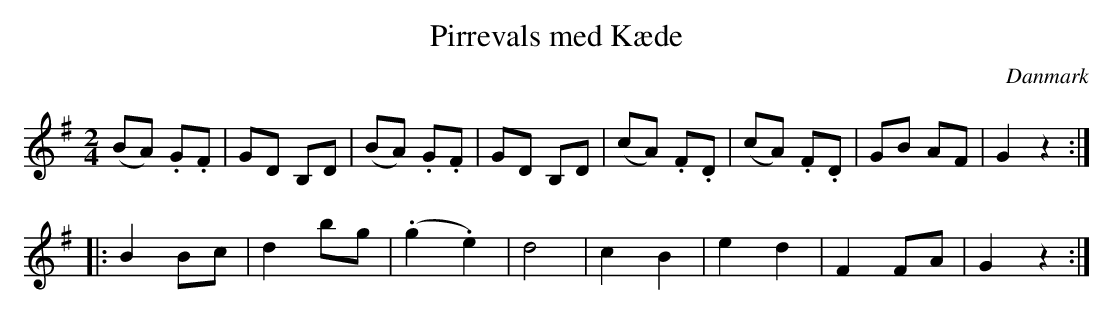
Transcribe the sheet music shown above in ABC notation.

X:1
T: Pirrevals med K\aede
O:Danmark
M: 2/4
L: 1/8
K: G
(BA) .G.F|GD B,D|(BA) .G.F|GD B,D|(cA) .F.D|(cA) .F.D|GB AF|G2 z2:|
|:B2 Bc|d2 bg|(.g2.e2)|d4|c2 B2|e2 d2|F2 FA|G2 z2:|
